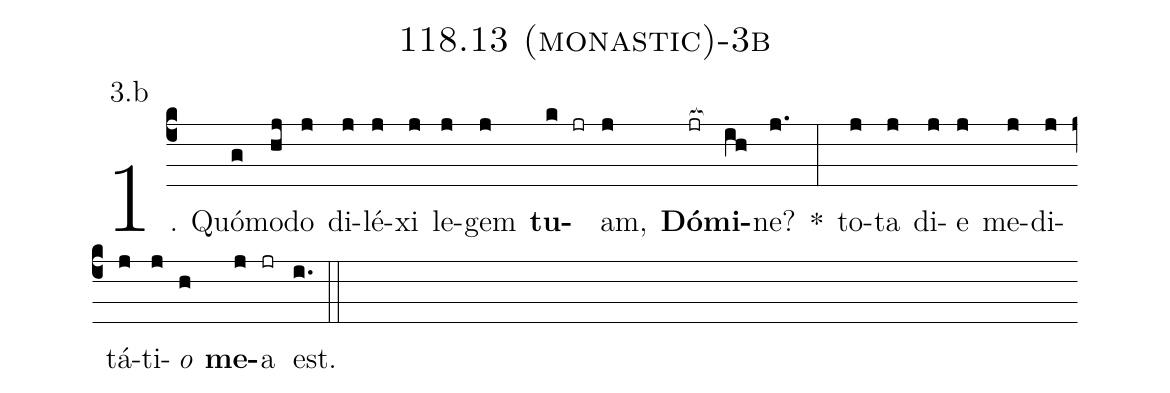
name: 118.13 (monastic)-3b;
annotation: 3.b;
%%
(c4)1. Quó(g)mo(hj)do(j) di(j)lé(j)xi(j) le(j)gem(j) <b>tu</b>(k jr)am,(j) <b>Dó</b>(jr[ocb:1{])<b>mi</b>(ih[ocb:0}])ne?(j.) *(:) to(j)ta(j) di(j)e(j) me(j)di(j)tá(j)ti(j)<i>o</i>(h) <b>me</b>(j)a(jr) est.(i.) (::)
